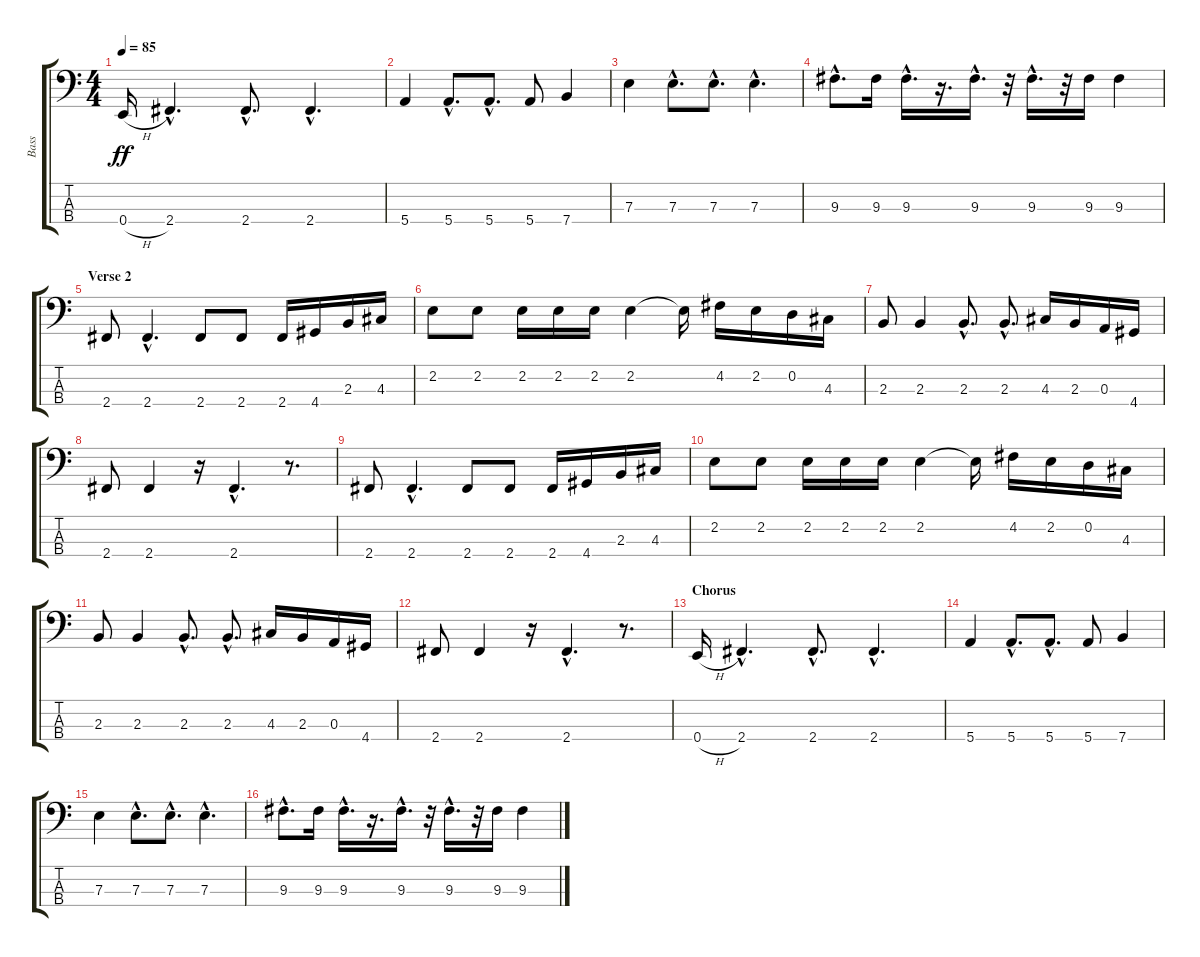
\track ("Bass" "Bass") {instrument electricbassfinger}
\staff {score tabs}
\tuning (G2 D2 A1 E1) {hide}
\ts (4 4)
\tempo 85
\clef f4
\ks c
0.4{h}.16{dy ff} 2.4{hac}.4{d} 2.4{hac}.8{d} 2.4{hac}.4{d} |
5.4.4 5.4{hac}.8{d} 5.4{hac}.8{d} 5.4.8 7.4.4 |
7.3.4 7.3{hac}.8{d} 7.3{hac}.8{d} 7.3{hac}.4{d} |
9.3{hac}.8{d} 9.3.16 9.3{hac}.16{d} r.16{d} 9.3{hac}.16{d} r.32 9.3{hac}.16{d} r.32 9.3.16 9.3.4 |
\section ("" "Verse 2")
2.4.8 2.4{hac}.4{d} 2.4.8 2.4.8 2.4.16 4.4.16 2.3.16 4.3.16 |
2.2.8 2.2.8 2.2.16 2.2.16 2.2.16 2.2.4 2.2{t}.16 4.2.16 2.2.16 0.2.16 4.3.16 |
2.3.8 2.3.4 2.3{hac}.8{d} 2.3{hac}.8{d} 4.3.16 2.3.16 0.3.16 4.4.16 |
2.4.8 2.4.4 r.16 2.4{hac}.4{d} r.8{d} |
2.4.8 2.4{hac}.4{d} 2.4.8 2.4.8 2.4.16 4.4.16 2.3.16 4.3.16 |
2.2.8 2.2.8 2.2.16 2.2.16 2.2.16 2.2.4 2.2{t}.16 4.2.16 2.2.16 0.2.16 4.3.16 |
2.3.8 2.3.4 2.3{hac}.8{d} 2.3{hac}.8{d} 4.3.16 2.3.16 0.3.16 4.4.16 |
2.4.8 2.4.4 r.16 2.4{hac}.4{d} r.8{d} |
\section ("" "Chorus")
0.4{h}.16 2.4{hac}.4{d} 2.4{hac}.8{d} 2.4{hac}.4{d} |
5.4.4 5.4{hac}.8{d} 5.4{hac}.8{d} 5.4.8 7.4.4 |
7.3.4 7.3{hac}.8{d} 7.3{hac}.8{d} 7.3{hac}.4{d} |
9.3{hac}.8{d} 9.3.16 9.3{hac}.16{d} r.16{d} 9.3{hac}.16{d} r.32 9.3{hac}.16{d} r.32 9.3.16 9.3.4
